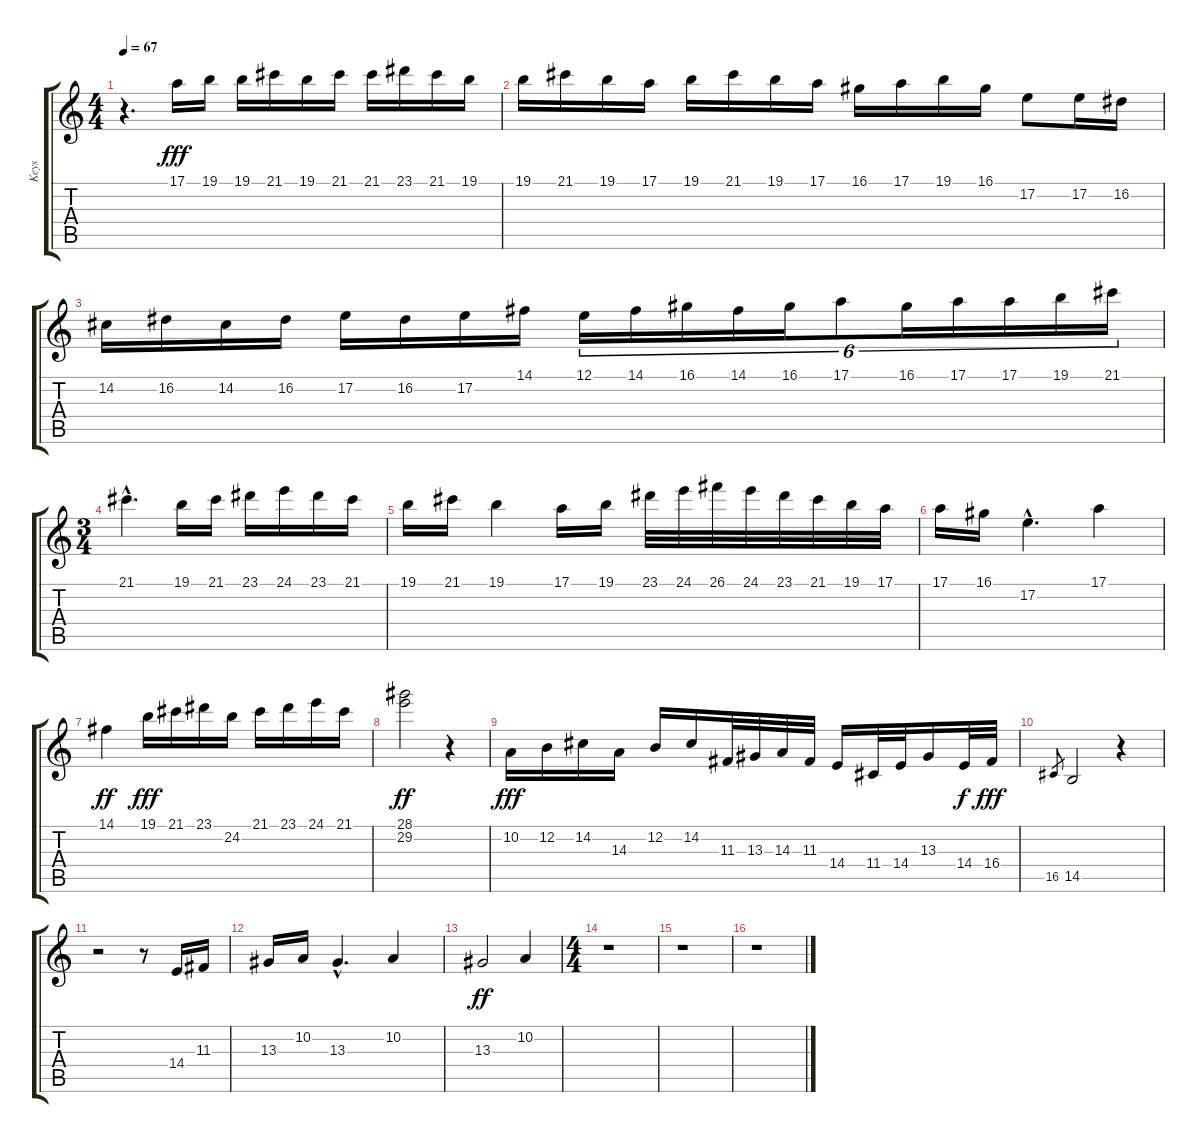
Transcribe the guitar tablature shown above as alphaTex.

\track ("Keys" "Keys") {instrument rockorgan}
\staff {score tabs}
\tuning (E4 B3 G3 D3 A2 E2) {hide}
\ts (4 4)
\tempo 67
\clef g2
\ks c
r.4{d dy f} 17.1.16{dy fff balance 8} 19.1.16 19.1.16 21.1.16 19.1.16 21.1.16 21.1.16 23.1.16 21.1.16 19.1.16 |
19.1.16 21.1.16 19.1.16 17.1.16 19.1.16 21.1.16 19.1.16 17.1.16 16.1.16 17.1.16 19.1.16 16.1.16 17.2.8 17.2.16 16.2.16 |
14.2.16 16.2.16 14.2.16 16.2.16 17.2.16 16.2.16 17.2.16 14.1.16 12.1.16{tu (6 4)} 14.1.16{tu (6 4)} 16.1.16{tu (6 4)} 14.1.16{tu (6 4)} 16.1.16{tu (6 4)} 17.1.8{tu (6 4)} 16.1.16{tu (6 4)} 17.1.16{tu (6 4)} 17.1.16{tu (6 4)} 19.1.16{tu (6 4)} 21.1.16{tu (6 4)} |
\ts (3 4)
21.1{hac}.4{d} 19.1.16 21.1.16 23.1.16 24.1.16 23.1.16 21.1.16 |
19.1.16 21.1.16 19.1.4 17.1.16 19.1.16 23.1.32 24.1.32 26.1.32 24.1.32 23.1.32 21.1.32 19.1.32 17.1.32 |
17.1.16 16.1.16 17.2{hac}.4{d} 17.1.4 |
14.1.4{dy ff} 19.1.16{dy fff} 21.1.16 23.1.16 24.2.16 21.1.16 23.1.16 24.1.16 21.1.16 |
(28.1 29.2).2{dy ff} r.4 |
10.2.16{dy fff} 12.2.16 14.2.16 14.3.16 12.2.16 14.2.16 11.3.32 13.3.32 14.3.32 11.3.32 14.4.16 11.4.32 14.4.32 13.3.16 14.4.32{dy f} 16.4.32{dy fff} |
16.5.8{gr} 14.5.2 r.4 |
r.2 r.8 14.4.16 11.3.16 |
13.3.16 10.2.16 13.3{hac}.4{d} 10.2.4 |
13.3.2{dy ff} 10.2.4 |
\ts (4 4)
r.1 |
r.1 |
r.1
